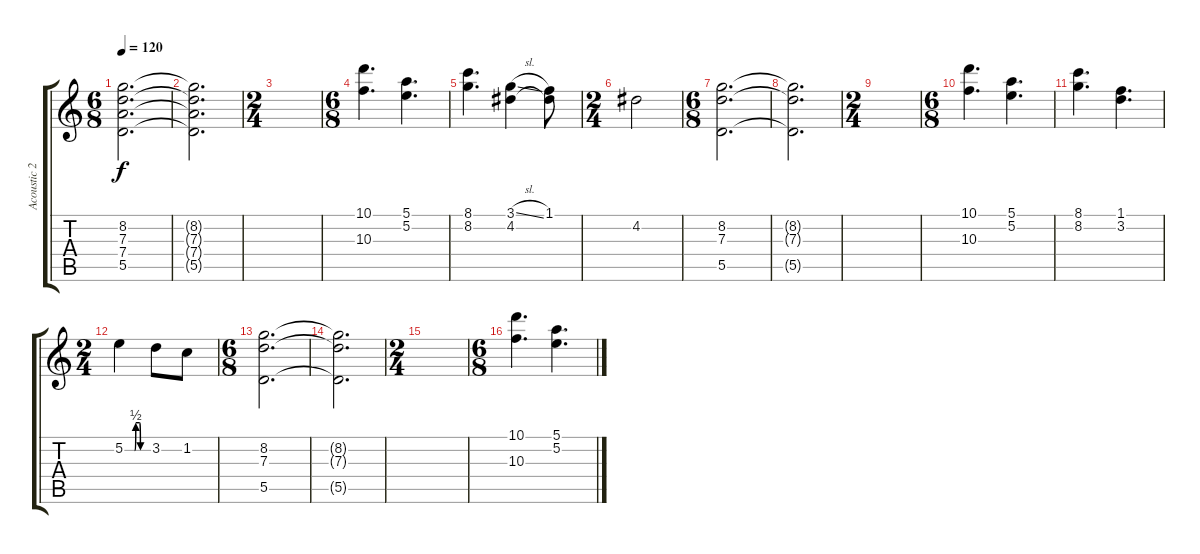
\track ("Acoustic 2" "Acoustic 2") {instrument acousticguitarsteel}
\staff {score tabs}
\tuning (E4 B3 G3 D3 A2 E2) {hide}
\ts (6 8)
\tempo 120
\clef g2
\ks c
(8.2 7.3 7.4 5.5).2{d dy f} |
(8.2{t} 7.3{t} 7.4{t} 5.5{t}).2{d} |
\ts (2 4)
|
\ts (6 8)
(10.1 10.3).4{d} (5.1 5.2).4{d} |
(8.1 8.2).4{d} (3.1{sl} 4.2).4 (1.1 4.2{t}).8 |
\ts (2 4)
4.2.2 |
\ts (6 8)
(8.2 7.3 5.5).2{d} |
(8.2{t} 7.3{t} 5.5{t}).2{d} |
\ts (2 4)
|
\ts (6 8)
(10.1 10.3).4{d} (5.1 5.2).4{d} |
(8.1 8.2).4{d} (1.1 3.2).4{d} |
\ts (2 4)
5.2{be (custom 0 0 25 0 28 2 38 2 40 0 60 0)}.4 3.2.8 1.2.8 |
\ts (6 8)
(8.2 7.3 5.5).2{d} |
(8.2{t} 7.3{t} 5.5{t}).2{d} |
\ts (2 4)
|
\ts (6 8)
(10.1 10.3).4{d} (5.1 5.2).4{d}
